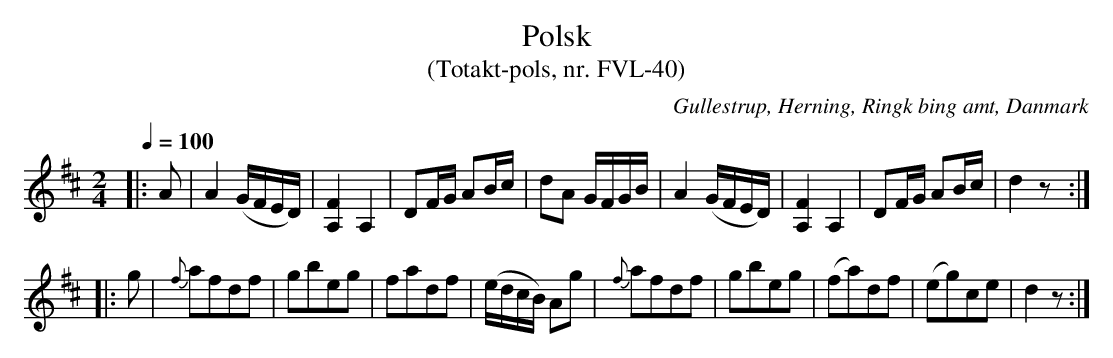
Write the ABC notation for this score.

X:1
T:Polsk
T:(Totakt-pols, nr. FVL-40)
O:Gullestrup, Herning, Ringk bing amt, Danmark
M:2/4
L:1/8
Q:1/4=100
K:D
|: A | A2 (G/F/E/D/) | [A,F]2 A,2 | DF/G/ AB/c/ | dA G/F/G/B/ | A2 (G/F/E/D/) | [A,F]2 A,2 | DF/G/ AB/c/ | d2 z :|
|: g | {f}afdf | gbeg | fadf | (e/d/c/B/) Ag | {f}afdf | gbeg | (fa)df | (eg)ce | d2 z :|
